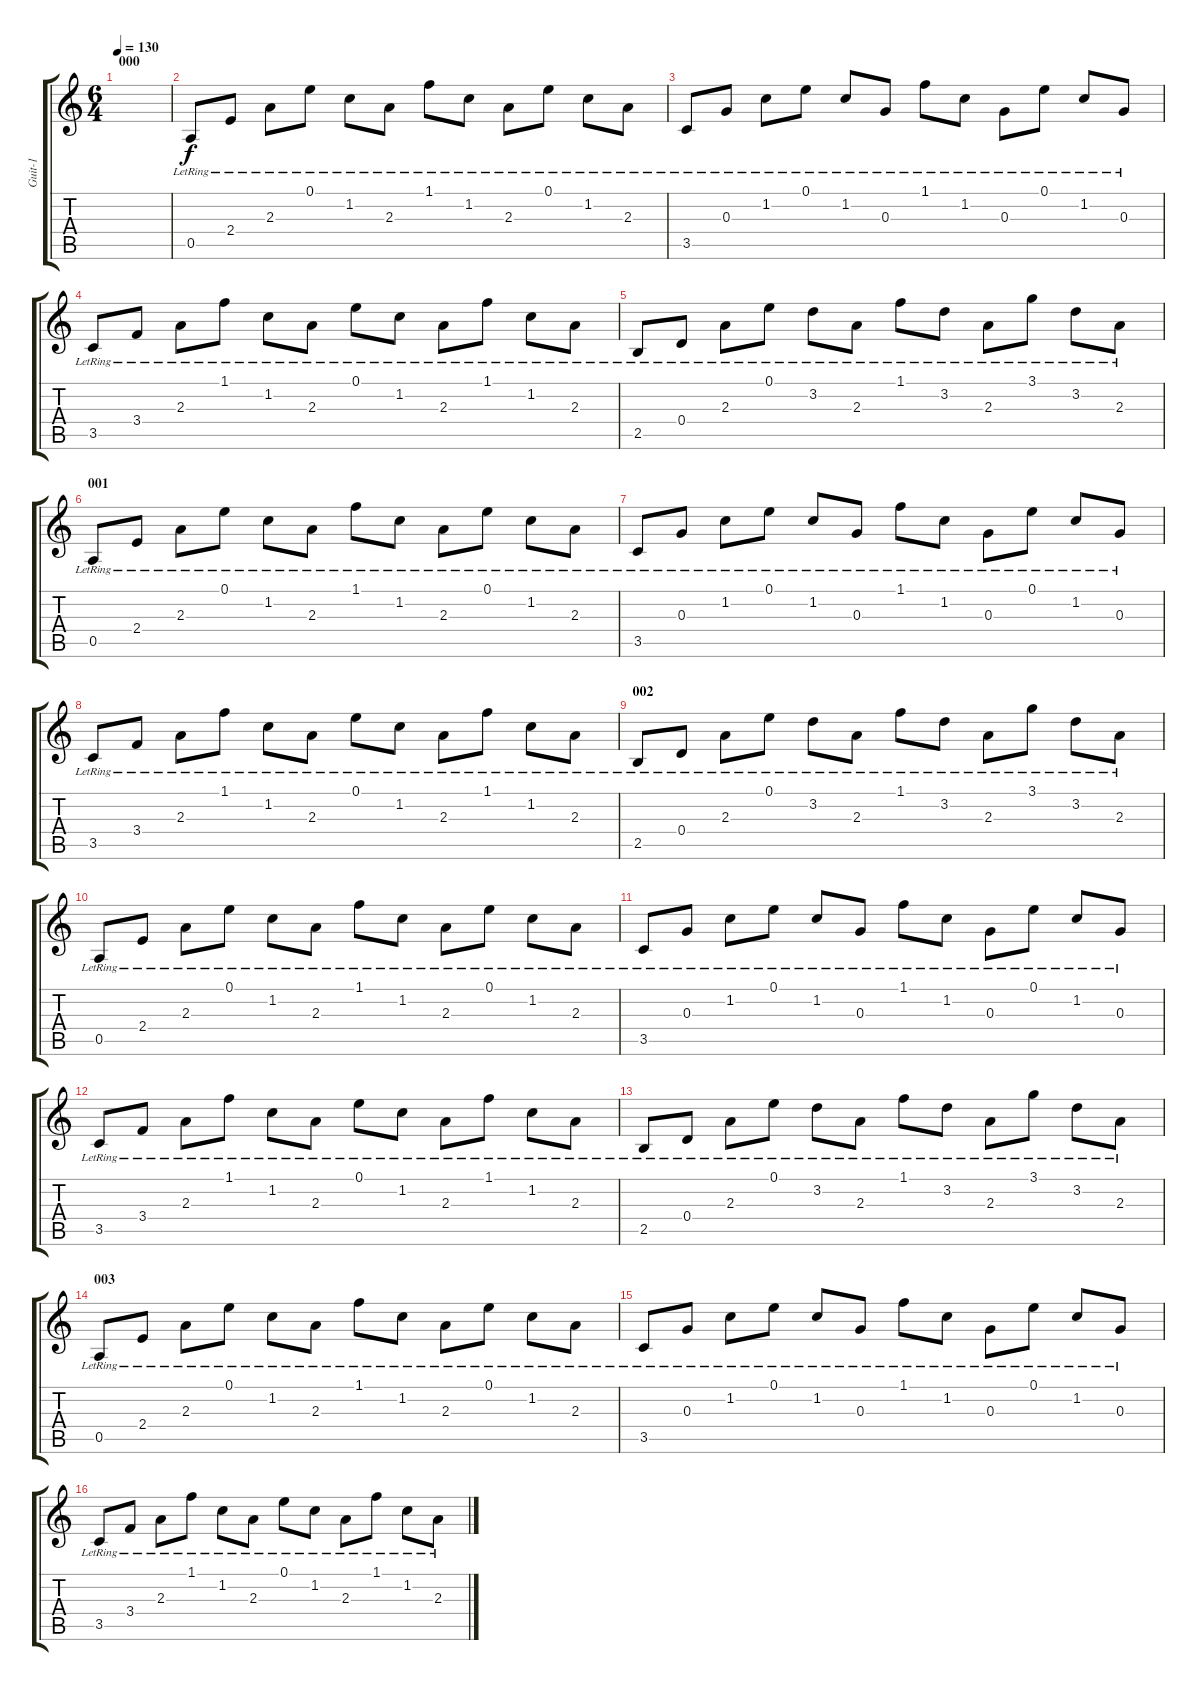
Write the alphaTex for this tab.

\track ("Guit-1" "Guit-1") {instrument acousticguitarsteel}
\staff {score tabs}
\tuning (E4 B3 G3 D3 A2 E2) {hide}
\ts (6 4)
\section ("" "000")
\tempo 130
\clef g2
\ks c
|
0.5{lr}.8 2.4{lr}.8 2.3{lr}.8 0.1{lr}.8 1.2{lr}.8 2.3{lr}.8 1.1{lr}.8 1.2{lr}.8 2.3{lr}.8 0.1{lr}.8 1.2{lr}.8 2.3{lr}.8 |
3.5{lr}.8 0.3{lr}.8 1.2{lr}.8 0.1{lr}.8 1.2{lr}.8 0.3{lr}.8 1.1{lr}.8 1.2{lr}.8 0.3{lr}.8 0.1{lr}.8 1.2{lr}.8 0.3{lr}.8 |
3.5{lr}.8 3.4{lr}.8 2.3{lr}.8 1.1{lr}.8 1.2{lr}.8 2.3{lr}.8 0.1{lr}.8 1.2{lr}.8 2.3{lr}.8 1.1{lr}.8 1.2{lr}.8 2.3{lr}.8 |
2.5{lr}.8 0.4{lr}.8 2.3{lr}.8 0.1{lr}.8 3.2{lr}.8 2.3{lr}.8 1.1{lr}.8 3.2{lr}.8 2.3{lr}.8 3.1{lr}.8 3.2{lr}.8 2.3{lr}.8 |
\section ("" "001")
0.5{lr}.8 2.4{lr}.8 2.3{lr}.8 0.1{lr}.8 1.2{lr}.8 2.3{lr}.8 1.1{lr}.8 1.2{lr}.8 2.3{lr}.8 0.1{lr}.8 1.2{lr}.8 2.3{lr}.8 |
3.5{lr}.8 0.3{lr}.8 1.2{lr}.8 0.1{lr}.8 1.2{lr}.8 0.3{lr}.8 1.1{lr}.8 1.2{lr}.8 0.3{lr}.8 0.1{lr}.8 1.2{lr}.8 0.3{lr}.8 |
3.5{lr}.8 3.4{lr}.8 2.3{lr}.8 1.1{lr}.8 1.2{lr}.8 2.3{lr}.8 0.1{lr}.8 1.2{lr}.8 2.3{lr}.8 1.1{lr}.8 1.2{lr}.8 2.3{lr}.8 |
\section ("" "002")
2.5{lr}.8 0.4{lr}.8 2.3{lr}.8 0.1{lr}.8 3.2{lr}.8 2.3{lr}.8 1.1{lr}.8 3.2{lr}.8 2.3{lr}.8 3.1{lr}.8 3.2{lr}.8 2.3{lr}.8 |
0.5{lr}.8 2.4{lr}.8 2.3{lr}.8 0.1{lr}.8 1.2{lr}.8 2.3{lr}.8 1.1{lr}.8 1.2{lr}.8 2.3{lr}.8 0.1{lr}.8 1.2{lr}.8 2.3{lr}.8 |
3.5{lr}.8 0.3{lr}.8 1.2{lr}.8 0.1{lr}.8 1.2{lr}.8 0.3{lr}.8 1.1{lr}.8 1.2{lr}.8 0.3{lr}.8 0.1{lr}.8 1.2{lr}.8 0.3{lr}.8 |
3.5{lr}.8 3.4{lr}.8 2.3{lr}.8 1.1{lr}.8 1.2{lr}.8 2.3{lr}.8 0.1{lr}.8 1.2{lr}.8 2.3{lr}.8 1.1{lr}.8 1.2{lr}.8 2.3{lr}.8 |
2.5{lr}.8 0.4{lr}.8 2.3{lr}.8 0.1{lr}.8 3.2{lr}.8 2.3{lr}.8 1.1{lr}.8 3.2{lr}.8 2.3{lr}.8 3.1{lr}.8 3.2{lr}.8 2.3{lr}.8 |
\section ("" "003")
0.5{lr}.8 2.4{lr}.8 2.3{lr}.8 0.1{lr}.8 1.2{lr}.8 2.3{lr}.8 1.1{lr}.8 1.2{lr}.8 2.3{lr}.8 0.1{lr}.8 1.2{lr}.8 2.3{lr}.8 |
3.5{lr}.8 0.3{lr}.8 1.2{lr}.8 0.1{lr}.8 1.2{lr}.8 0.3{lr}.8 1.1{lr}.8 1.2{lr}.8 0.3{lr}.8 0.1{lr}.8 1.2{lr}.8 0.3{lr}.8 |
3.5{lr}.8 3.4{lr}.8 2.3{lr}.8 1.1{lr}.8 1.2{lr}.8 2.3{lr}.8 0.1{lr}.8 1.2{lr}.8 2.3{lr}.8 1.1{lr}.8 1.2{lr}.8 2.3{lr}.8
